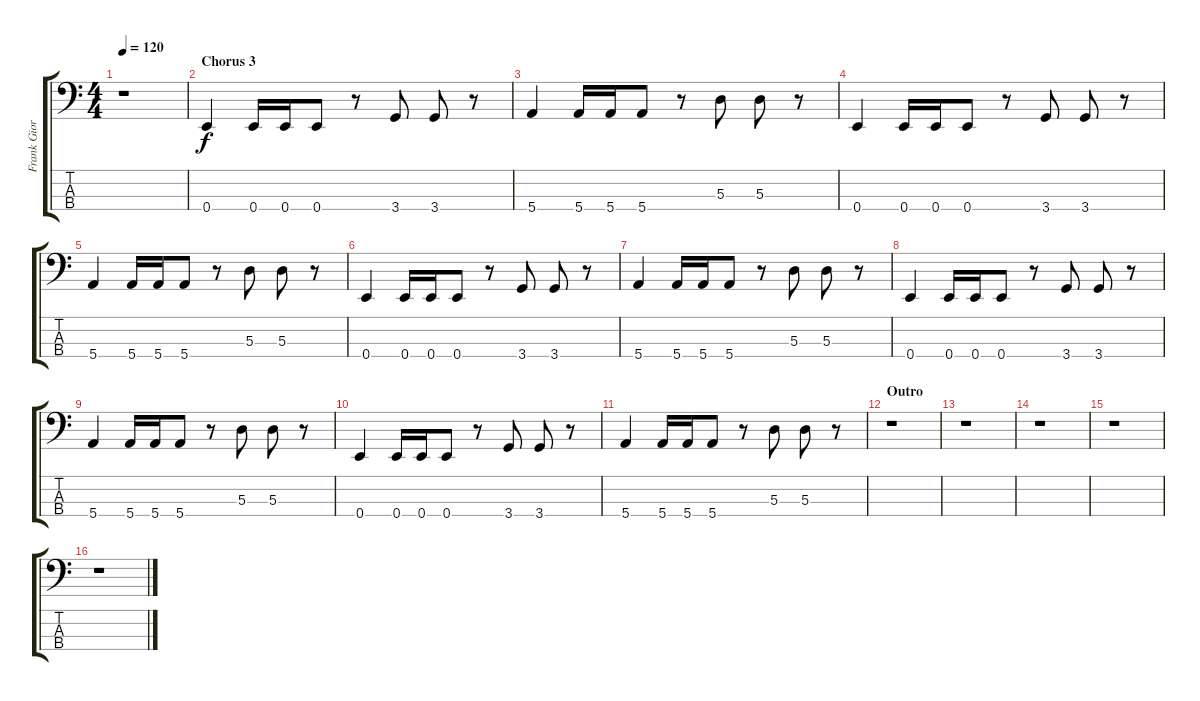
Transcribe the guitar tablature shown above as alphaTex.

\track ("Frank Giordano" "Frank Gior") {instrument electricbasspick}
\staff {score tabs}
\tuning (G2 D2 A1 E1) {hide}
\ts (4 4)
\tempo 120
\clef f4
\ks c
r.1{dy f} |
\section ("" "Chorus 3")
0.4.4 0.4.16 0.4.16 0.4.8 r.8 3.4.8 3.4.8 r.8 |
5.4.4 5.4.16 5.4.16 5.4.8 r.8 5.3.8 5.3.8 r.8 |
0.4.4 0.4.16 0.4.16 0.4.8 r.8 3.4.8 3.4.8 r.8 |
5.4.4 5.4.16 5.4.16 5.4.8 r.8 5.3.8 5.3.8 r.8 |
0.4.4 0.4.16 0.4.16 0.4.8 r.8 3.4.8 3.4.8 r.8 |
5.4.4 5.4.16 5.4.16 5.4.8 r.8 5.3.8 5.3.8 r.8 |
0.4.4 0.4.16 0.4.16 0.4.8 r.8 3.4.8 3.4.8 r.8 |
5.4.4 5.4.16 5.4.16 5.4.8 r.8 5.3.8 5.3.8 r.8 |
0.4.4 0.4.16 0.4.16 0.4.8 r.8 3.4.8 3.4.8 r.8 |
5.4.4 5.4.16 5.4.16 5.4.8 r.8 5.3.8 5.3.8 r.8 |
\section ("" "Outro")
r.1 |
r.1 |
r.1 |
r.1 |
r.1
